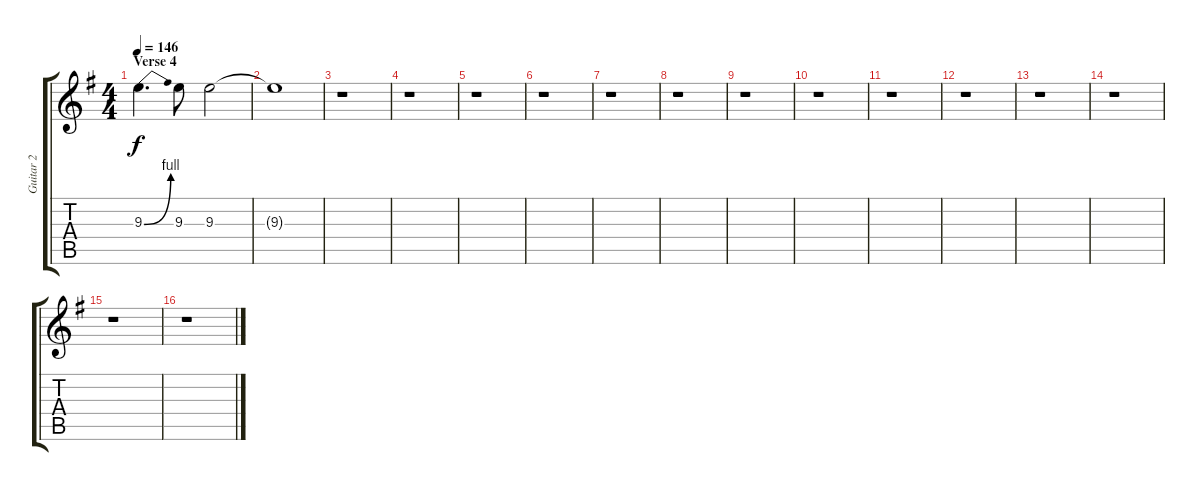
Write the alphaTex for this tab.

\track ("Guitar 2" "Guitar 2") {instrument overdrivenguitar}
\staff {score tabs}
\tuning (E4 B3 G3 D3 A2 E2) {hide}
\ts (4 4)
\section ("" "Verse 4")
\tempo 146
\clef g2
\ks g
9.3{be (bend 0 0 60 4)}.4{d dy f} 9.3.8 9.3.2{volume 9} |
9.3{t}.1 |
r.1{volume 13} |
r.1 |
r.1 |
r.1 |
r.1 |
r.1 |
r.1 |
r.1 |
r.1 |
r.1 |
r.1 |
r.1 |
r.1 |
r.1
